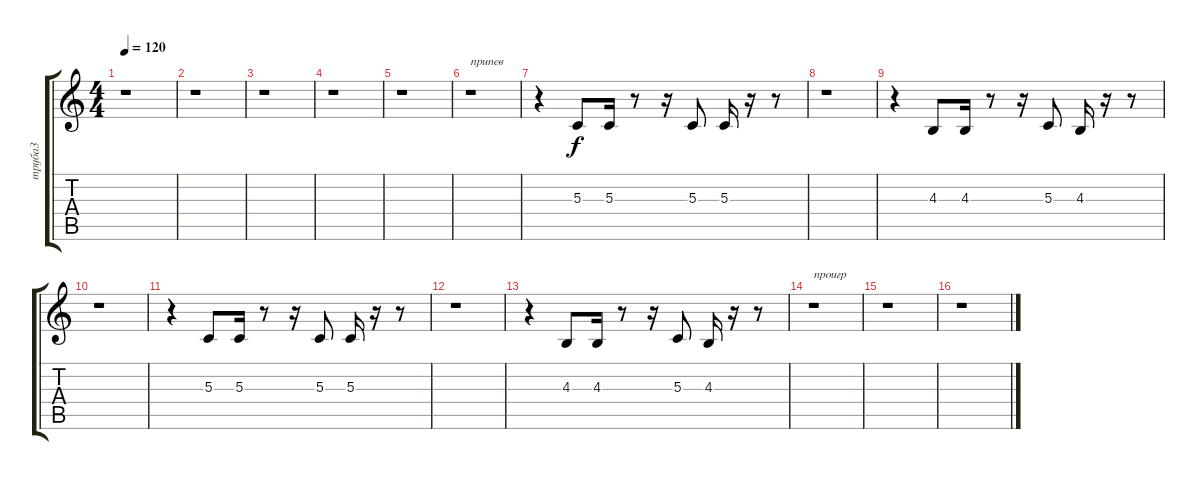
\track ("труба3" "труба3") {instrument tuba}
\staff {score tabs}
\tuning (E4 B3 G3 D3 A2 E2) {hide}
\ts (4 4)
\tempo 120
\clef g2
\ks c
r.1{dy f} |
r.1 |
r.1 |
r.1 |
r.1 |
r.1{txt "припев"} |
r.4 5.3.8 5.3.16 r.8 r.16 5.3.8 5.3.16 r.16 r.8 |
r.1 |
r.4 4.3.8 4.3.16 r.8 r.16 5.3.8 4.3.16 r.16 r.8 |
r.1 |
r.4 5.3.8 5.3.16 r.8 r.16 5.3.8 5.3.16 r.16 r.8 |
r.1 |
r.4 4.3.8 4.3.16 r.8 r.16 5.3.8 4.3.16 r.16 r.8 |
r.1{txt "проигр"} |
r.1 |
r.1
